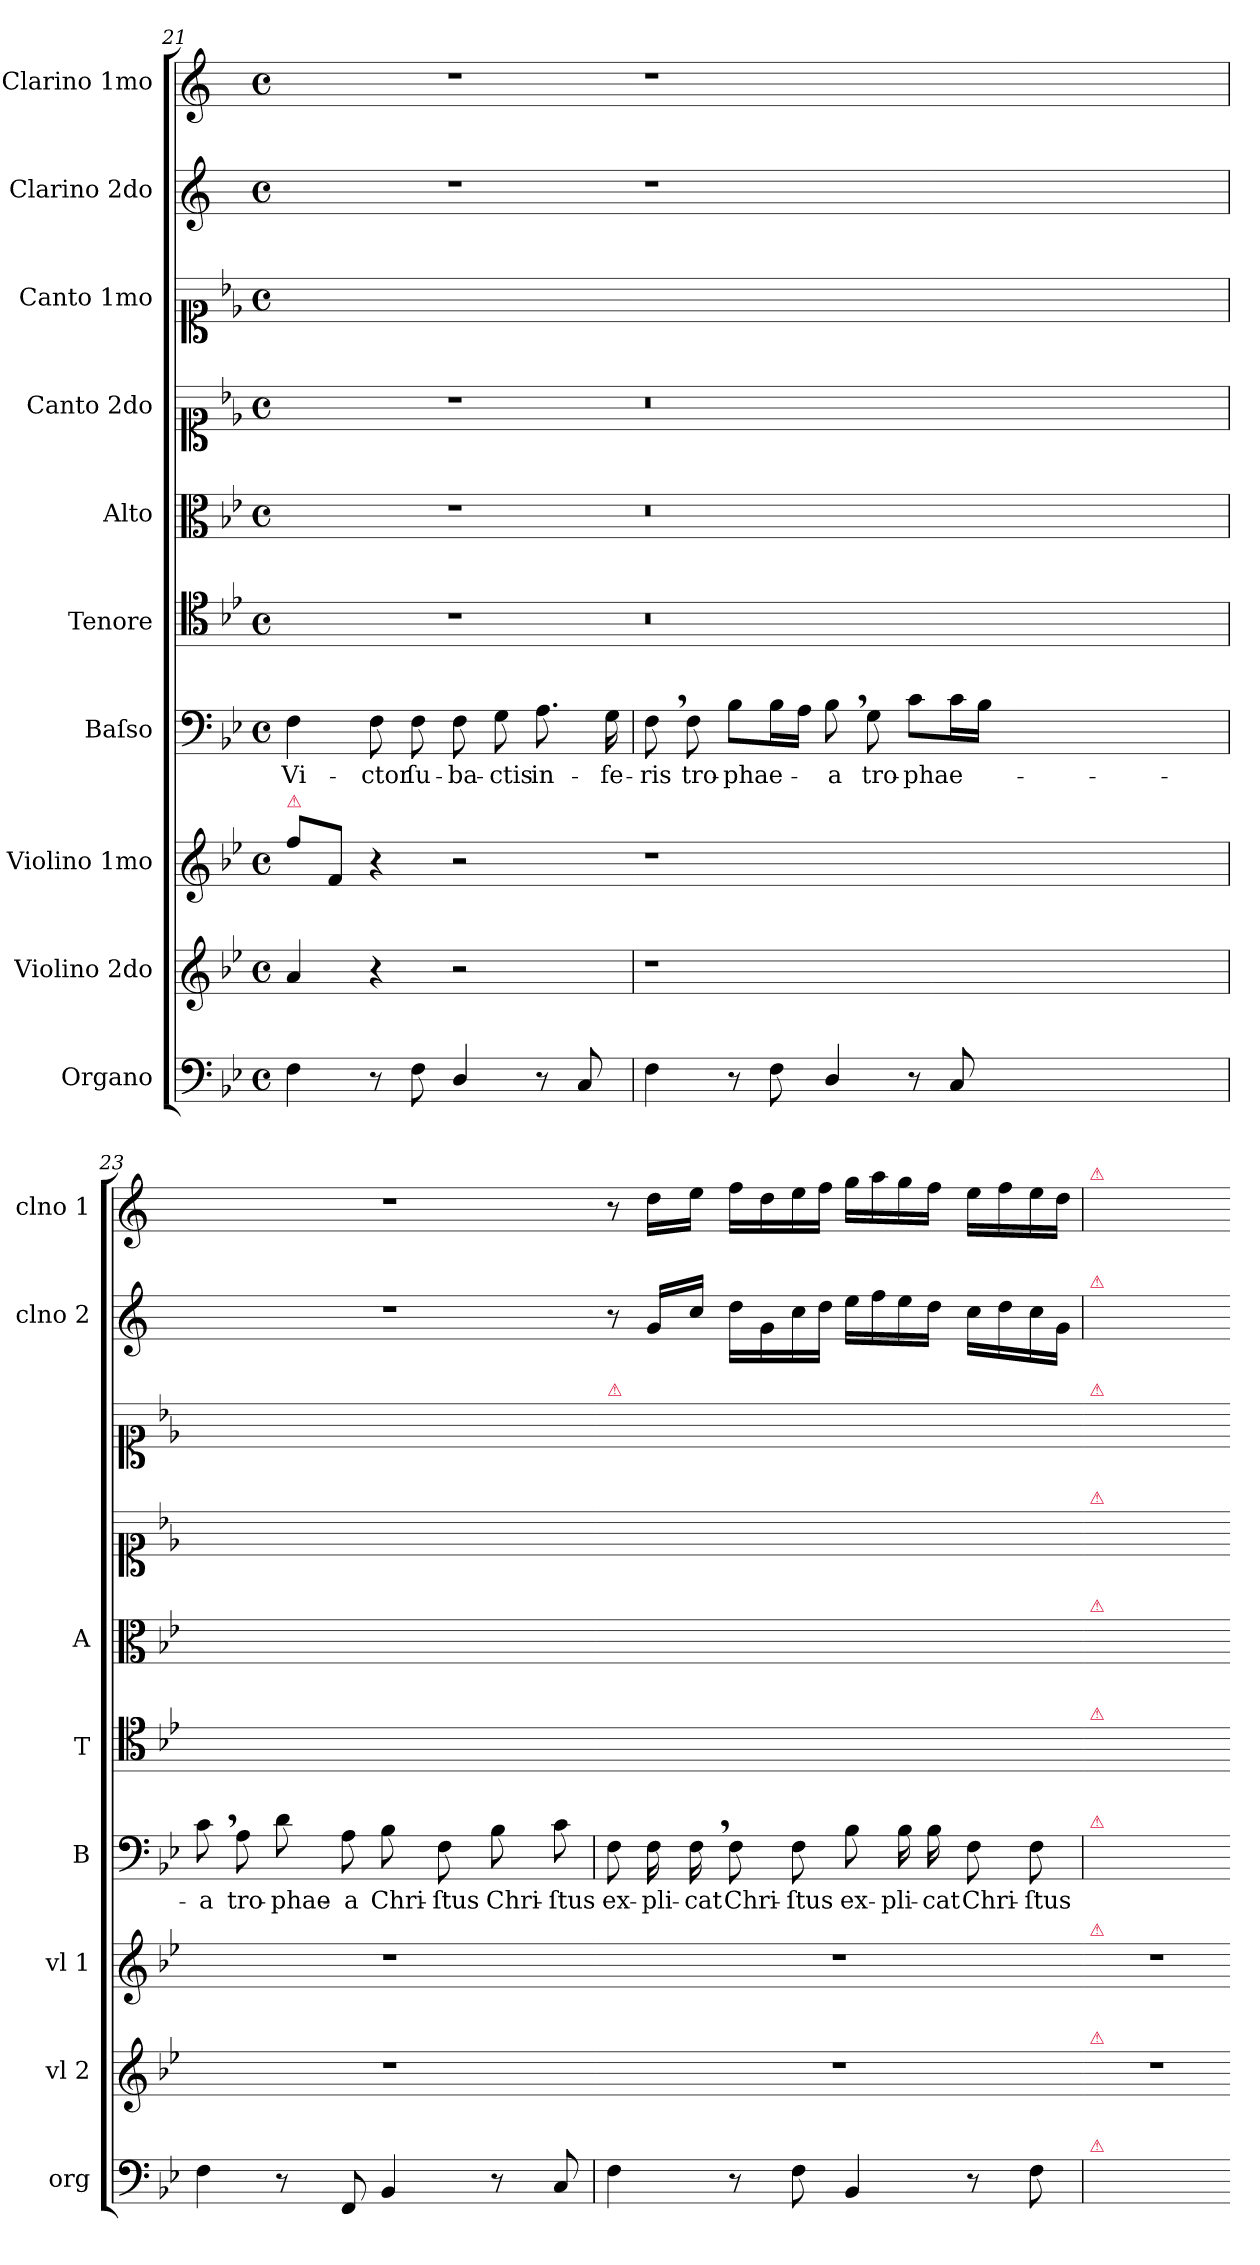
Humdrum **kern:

**kern	**kern	**kern	**kern	**text	**kern	**kern	**kern	**kern	**kern	**kern
*part10	*part9	*part8	*part7	*part7	*part6	*part5	*part4	*part3	*part2	*part1
*staff10	*staff9	*staff8	*staff7	*staff7	*staff6	*staff5	*staff4	*staff3	*staff2	*staff1
*I"Organo	*I"Violino 2do	*I"Violino 1mo	*I"Baſso	*	*I"Tenore	*I"Alto	*I"Canto 2do	*I"Canto 1mo	*I"Clarino 2do	*I"Clarino 1mo
*I'org	*I'vl 2	*I'vl 1	*I'B	*	*I'T	*I'A	*	*	*I'clno 2	*I'clno 1
*clefF4	*clefG2	*clefG2	*clefF4	*	*clefC4	*clefC3	*clefC1	*clefC1	*clefG2	*clefG2
*	*	*	*	*	*	*	*	*	*ITrd1c2	*ITrd1c2
*k[b-e-]	*k[b-e-]	*k[b-e-]	*k[b-e-]	*	*k[b-e-]	*k[b-e-]	*k[b-e-]	*k[b-e-]	*k[b-e-]	*k[b-e-]
*M4/4	*M4/4	*M4/4	*M4/4	*	*M4/4	*M4/4	*M4/4	*M4/4	*M4/4	*M4/4
*met(c)	*met(c)	*met(c)	*met(c)	*	*met(c)	*met(c)	*met(c)	*met(c)	*met(c)	*met(c)
=21	=21	=21	=21	=21	=21	=21	=21	=21	=21	=21
!	!	!LO:TX:a:color=crimson:t=⚠	!	!	!	!	!	!	!	!
4F\	4a/	8ff\L	4F\	Vi-	1r	1r	1r	1ryy	1r	1r
.	.	8f/J	.	.	.	.	.	.	.	.
8r	4r	4r	8F\	-ctor	.	.	.	.	.	.
8F\	.	.	8F\	ſu-	.	.	.	.	.	.
4D/	2r	2r	8F\	-ba-	.	.	.	.	.	.
.	.	.	8G\	-ctis	.	.	.	.	.	.
8r	.	.	8.A\	in-	.	.	.	.	.	.
8C/	.	.	.	.	.	.	.	.	.	.
.	.	.	16G\	-fe-	.	.	.	.	.	.
=22	=22	=22-	=22	=22	=22	=22	=22	=22	=22	=22
4F\	1r	1r	8F,\	-ris	0.r	0.r	0.r	0.ryy	1r	1r
.	.	.	8F\	tro-	.	.	.	.	.	.
8r	.	.	8B-\L	-phae-	.	.	.	.	.	.
8F\	.	.	16B-\L	.	.	.	.	.	.	.
.	.	.	16A\JJ	.	.	.	.	.	.	.
4D/	.	.	8B-,\	-a	.	.	.	.	.	.
.	.	.	8G\	tro-	.	.	.	.	.	.
8r	.	.	8c\L	-phae-	.	.	.	.	.	.
8C/	.	.	16c\L	.	.	.	.	.	.	.
.	.	.	16B-\JJ	.	.	.	.	.	.	.
0ryy	0ryy	0ryy	0ryy	.	.	.	.	.	0ryy	0ryy
=23	=23	=23	=23	=23	=23	=23	=23	=23	=23	=23
4F\	1r	1r	8c,\	-a	1ryy	1ryy	1ryy	1ryy	1r	1r
.	.	.	8A\	tro-	.	.	.	.	.	.
8r	.	.	8d\	-phae-	.	.	.	.	.	.
8FF/	.	.	8A\	-a	.	.	.	.	.	.
4BB-/	.	.	8B-\	Chri-	.	.	.	.	.	.
.	.	.	8F\	-ſtus	.	.	.	.	.	.
8r	.	.	8B-\	Chri-	.	.	.	.	.	.
8C/	.	.	8c\	-ſtus	.	.	.	.	.	.
=24	=24	=24	=24	=24-	=24	=24	=24	=24	=24	=24-
!	!	!	!	!	!	!	!	!LO:TX:a:color=crimson:t=⚠	!	!
4F\	1r	1r	8F\	ex-	1ryy	1ryy	1ryy	1ryy	8r	8r
.	.	.	16F\	-pli-	.	.	.	.	16f/LL	16cc\LL
.	.	.	16F,\	-cat	.	.	.	.	16b-/JJ	16dd\JJ
8r	.	.	8F\	Chri-	.	.	.	.	16cc\LL	16ee-\LL
.	.	.	.	.	.	.	.	.	16f\	16cc\
8F\	.	.	8F\	-ſtus	.	.	.	.	16b-\	16dd\
.	.	.	.	.	.	.	.	.	16cc\JJ	16ee-\JJ
4BB-/	.	.	8B-\	ex-	.	.	.	.	16dd\LL	16ff\LL
.	.	.	.	.	.	.	.	.	16ee-\	16gg\
.	.	.	16B-\	-pli-	.	.	.	.	16dd\	16ff\
.	.	.	16B-\	-cat	.	.	.	.	16cc\JJ	16ee-\JJ
!	!	!	!	!LO:LY:i	!	!	!	!	!	!
8r	.	.	8F\	Chri-	.	.	.	.	16b-\LL	16dd\LL
.	.	.	.	.	.	.	.	.	16cc\	16ee-\
!	!	!	!	!LO:LY:i	!	!	!	!	!	!
8F\	.	.	8F\	-ſtus	.	.	.	.	16b-\	16dd\
.	.	.	.	.	.	.	.	.	16f\JJ	16cc\JJ
=25	=25-	=25	=25	=25	=25	=25	=25	=25	=25	=25
!	!	!	!	!	!	!	!	!	!	!LO:TX:a:color=crimson:t=⚠
!	!	!	!	!	!	!	!	!	!LO:TX:a:color=crimson:t=⚠	!
!	!	!	!	!	!	!	!	!LO:TX:a:color=crimson:t=⚠	!	!
!	!	!	!	!	!	!	!LO:TX:a:color=crimson:t=⚠	!	!	!
!	!	!	!	!	!	!LO:TX:a:color=crimson:t=⚠	!	!	!	!
!	!	!	!	!	!LO:TX:a:color=crimson:t=⚠	!	!	!	!	!
!	!	!	!LO:TX:a:color=crimson:t=⚠	!	!	!	!	!	!	!
!	!	!LO:TX:a:color=crimson:t=⚠	!	!	!	!	!	!	!	!
!	!LO:TX:a:color=crimson:t=⚠	!	!	!	!	!	!	!	!	!
!LO:TX:a:color=crimson:t=⚠	!	!	!	!	!	!	!	!	!	!
1ryy	1r	1r	1ryy	.	1ryy	1ryy	1ryy	1ryy	1ryy	1ryy
=	=-	=	=	=	=	=	=-	=-	=	=
*-	*-	*-	*-	*-	*-	*-	*-	*-	*-	*-
